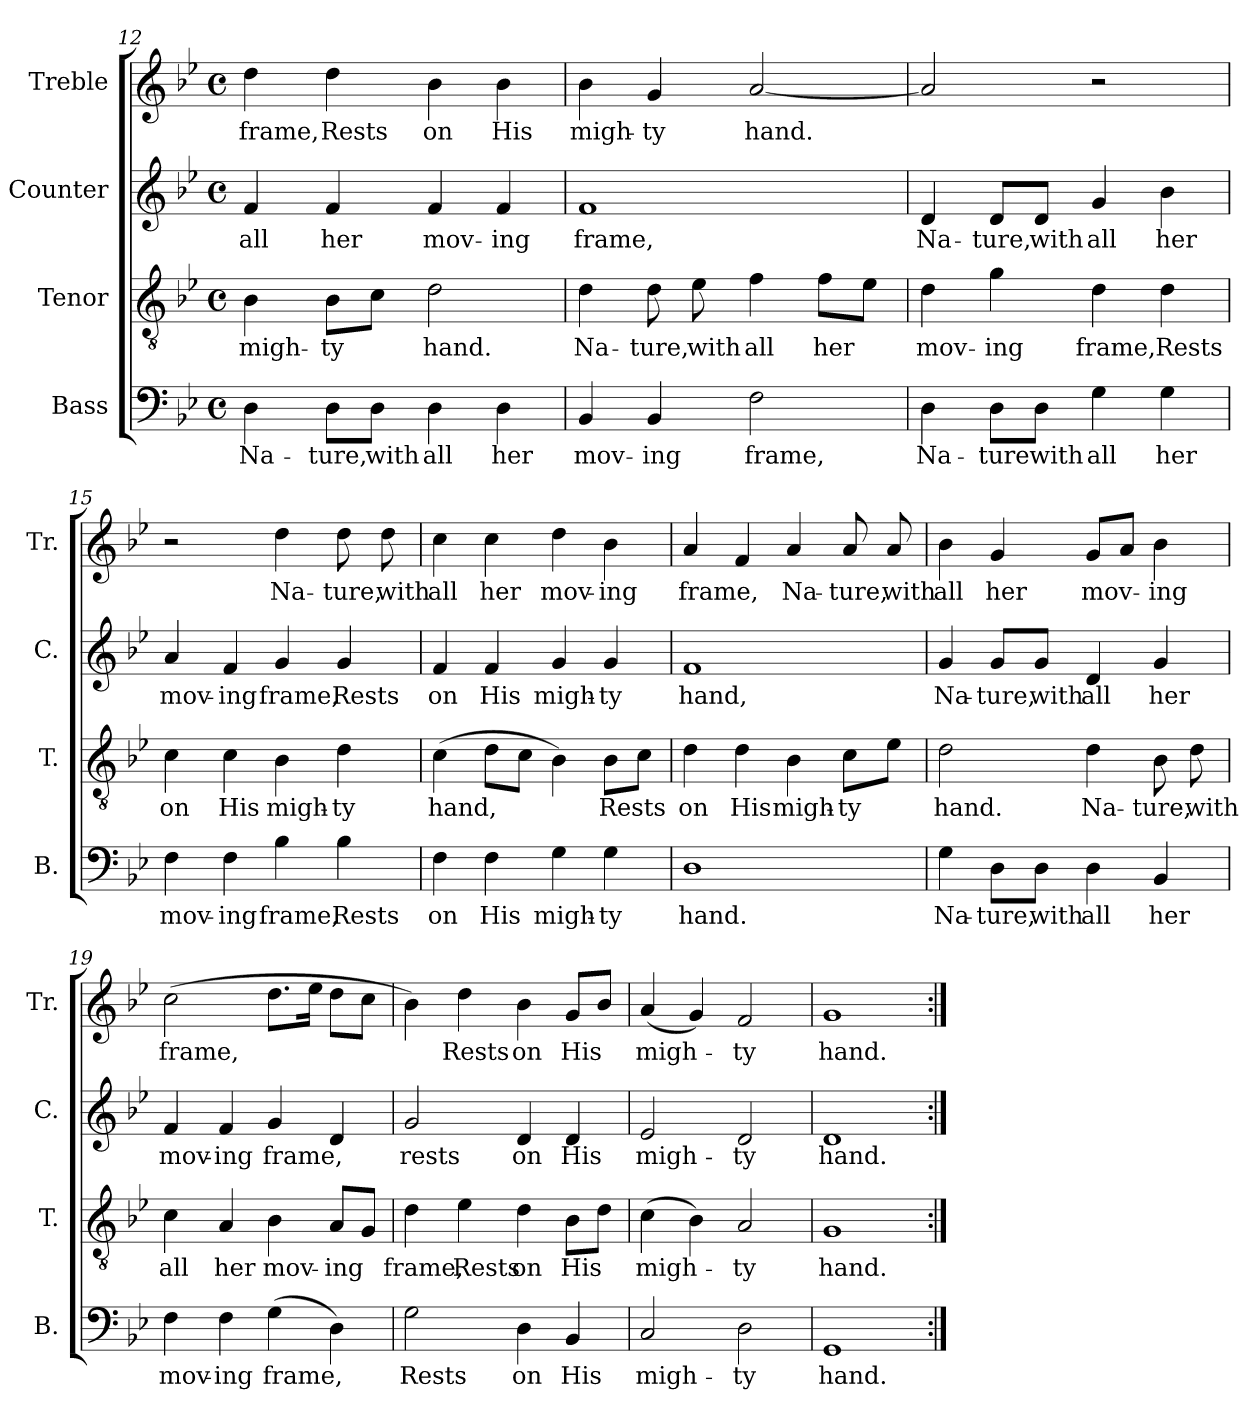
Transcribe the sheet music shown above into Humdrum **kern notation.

**kern	**text	**kern	**text	**kern	**text	**kern	**text
*part4	*part4	*part3	*part3	*part2	*part2	*part1	*part1
*staff4	*staff4	*staff3	*staff3	*staff2	*staff2	*staff1	*staff1
*I"Bass	*	*I"Tenor	*	*I"Counter	*	*I"Treble	*
*I'B.	*	*I'T.	*	*I'C.	*	*I'Tr.	*
*clefF4	*	*clefGv2	*	*clefG2	*	*clefG2	*
*k[b-e-]	*	*k[b-e-]	*	*k[b-e-]	*	*k[b-e-]	*
*M4/4	*	*M4/4	*	*M4/4	*	*M4/4	*
*met(c)	*	*met(c)	*	*met(c)	*	*met(c)	*
=12	=12	=12	=12	=12	=12	=12	=12
4D\	Na-	4B-\	migh-	4f/	all	4dd\	frame,
8D\L	-ture,	8B-\L	-ty	4f/	her	4dd\	Rests
8D\J	with	8c\J	.	.	.	.	.
4D\	all	2d\	hand.	4f/	mov-	4b-\	on
4D\	her	.	.	4f/	-ing	4b-\	His
!!LO:LB:g=z
=13	=13	=13	=13	=13	=13	=13	=13
4BB-/	mov-	4d\	Na-	1f	frame,	4b-\	migh-
4BB-/	-ing	8d\	-ture,	.	.	4g/	-ty
.	.	8e-\	with	.	.	.	.
2F\	frame,	4f\	all	.	.	[2a/	hand.
.	.	8f\L	her	.	.	.	.
.	.	8e-\J	.	.	.	.	.
=14	=14	=14	=14	=14	=14	=14	=14
4D\	Na-	4d\	mov-	4d/	Na-	2a/]	.
8D\L	-ture	4g\	-ing	8d/L	-ture,	.	.
8D\J	with	.	.	8d/J	with	.	.
4G\	all	4d\	frame,	4g/	all	2r	.
4G\	her	4d\	Rests	4b-\	her	.	.
=15	=15	=15	=15	=15	=15	=15	=15
4F\	mov-	4c\	on	4a/	mov-	2r	.
4F\	-ing	4c\	His	4f/	-ing	.	.
4B-\	frame,	4B-\	migh-	4g/	frame,	4dd\	Na-
4B-\	Rests	4d\	-ty	4g/	Rests	8dd\	-ture,
.	.	.	.	.	.	8dd\	with
!!LO:PB:g=z
=16	=16	=16	=16	=16	=16	=16	=16
4F\	on	(4c\	hand,	4f/	on	4cc\	all
4F\	His	8d\L	.	4f/	His	4cc\	her
.	.	8c\J	.	.	.	.	.
4G\	migh-	4B-\)	.	4g/	migh-	4dd\	mov-
4G\	-ty	8B-\L	Rests	4g/	-ty	4b-\	-ing
.	.	8c\J	.	.	.	.	.
=17	=17	=17	=17	=17	=17	=17	=17
1D	hand.	4d\	on	1f	hand,	4a/	frame,
.	.	4d\	His	.	.	4f/	.
.	.	4B-\	migh-	.	.	4a/	Na-
.	.	8c\L	-ty	.	.	8a/	-ture,
.	.	8e-\J	.	.	.	8a/	with
=18	=18	=18	=18	=18	=18	=18	=18
4G\	Na-	2d\	hand.	4g/	Na-	4b-\	all
8D\L	-ture,	.	.	8g/L	-ture,	4g/	her
8D\J	with	.	.	8g/J	with	.	.
4D\	all	4d\	Na-	4d/	all	8g/L	mov-
.	.	.	.	.	.	8a/J	.
4BB-/	her	8B-\	-ture,	4g/	her	4b-\	-ing
.	.	8d\	with	.	.	.	.
!!LO:LB:g=z
=19	=19	=19	=19	=19	=19	=19	=19
4F\	mov-	4c\	all	4f/	mov-	(2cc\	frame,
4F\	-ing	4A/	her	4f/	-ing	.	.
(4G\	frame,	4B-\	mov-	4g/	frame,	8.dd\L	.
.	.	.	.	.	.	16ee-\Jk	.
4D\)	.	8A/L	-ing	4d/	.	8dd\L	.
.	.	8G/J	.	.	.	8cc\J	.
=20	=20	=20	=20	=20	=20	=20	=20
2G\	Rests	4d\	frame,	2g/	rests	4b-\)	.
.	.	4e-\	Rests	.	.	4dd\	Rests
4D\	on	4d\	on	4d/	on	4b-\	on
4BB-/	His	8B-\L	His	4d/	His	8g/L	His
.	.	8d\J	.	.	.	8b-/J	.
=21	=21	=21	=21	=21	=21	=21	=21
2C/	migh-	(4c\	migh-	2e-/	migh-	(4a/	migh-
.	.	4B-\)	.	.	.	4g/)	.
2D\	-ty	2A/	-ty	2d/	-ty	2f/	-ty
=22	=22	=22	=22	=22	=22	=22	=22
1GG	hand.	1G	hand.	1d	hand.	1g	hand.
=:|!	=:|!	=:|!	=:|!	=:|!	=:|!	=:|!	=:|!
*-	*-	*-	*-	*-	*-	*-	*-
